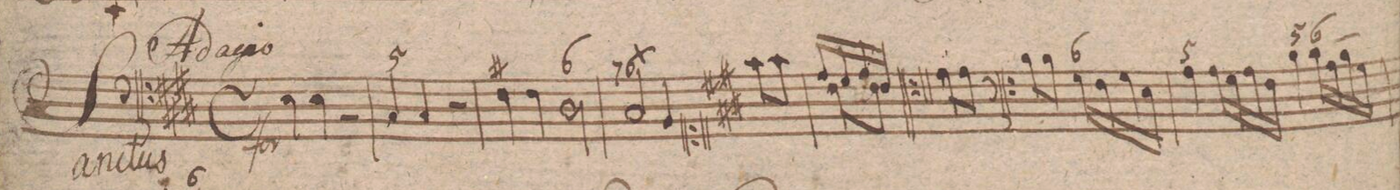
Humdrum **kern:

**kern	**fba	**dynam
*I"Organo	*	*
*clefF4	*	*
*k[f#c#g#d#]	*	*
*met(c)	*	*
*M4/4	*	*
4E\	.	f
4E\	.	.
2r	.	.
=2	=2	=2
4C#/	5	.
4C#/	.	.
2r	.	.
=3	=3	=3
4F#X\	.	.
4F#\	.	.
*2\right	*	*
2D#\	6	.
=4	=4	=4
2C#/	7	.
.	6\	.
4BB/	.	.
*clefC1	*	*
*k[f#c#g#d#]	*	*
*8\right	*	*
8ff#\L	.	.
8ff#\J	.	.
=5	=5	=5
*^	*	*
16dd#/LL	8b\L	.	.
16cc#/	.	.	.
16dd#/	8b\J	.	.
16b/JJ	.	.	.
*clefC4	*	*	*
8e\L	2.ryy	.	.
8e\J	.	.	.
*clefF4	*	*	*
8B\L	.	.	.
8B\J	.	.	.
*16\right	*	*	*
16G#\LL	.	6	.
16F#\	.	.	.
16G#\	.	.	.
16E\JJ	.	.	.
*v	*v	*	*
=6	=6	=6
4A\	5	.
16A\LL	.	.
16G#\	.	.
16A\	.	.
16F#\JJ	.	.
4B\	5	.
16B\LL	6_	.
16A\	_	.
16B\	_	.
16G#\JJ	x	.
=7	=7	=7
*-	*-	*-
